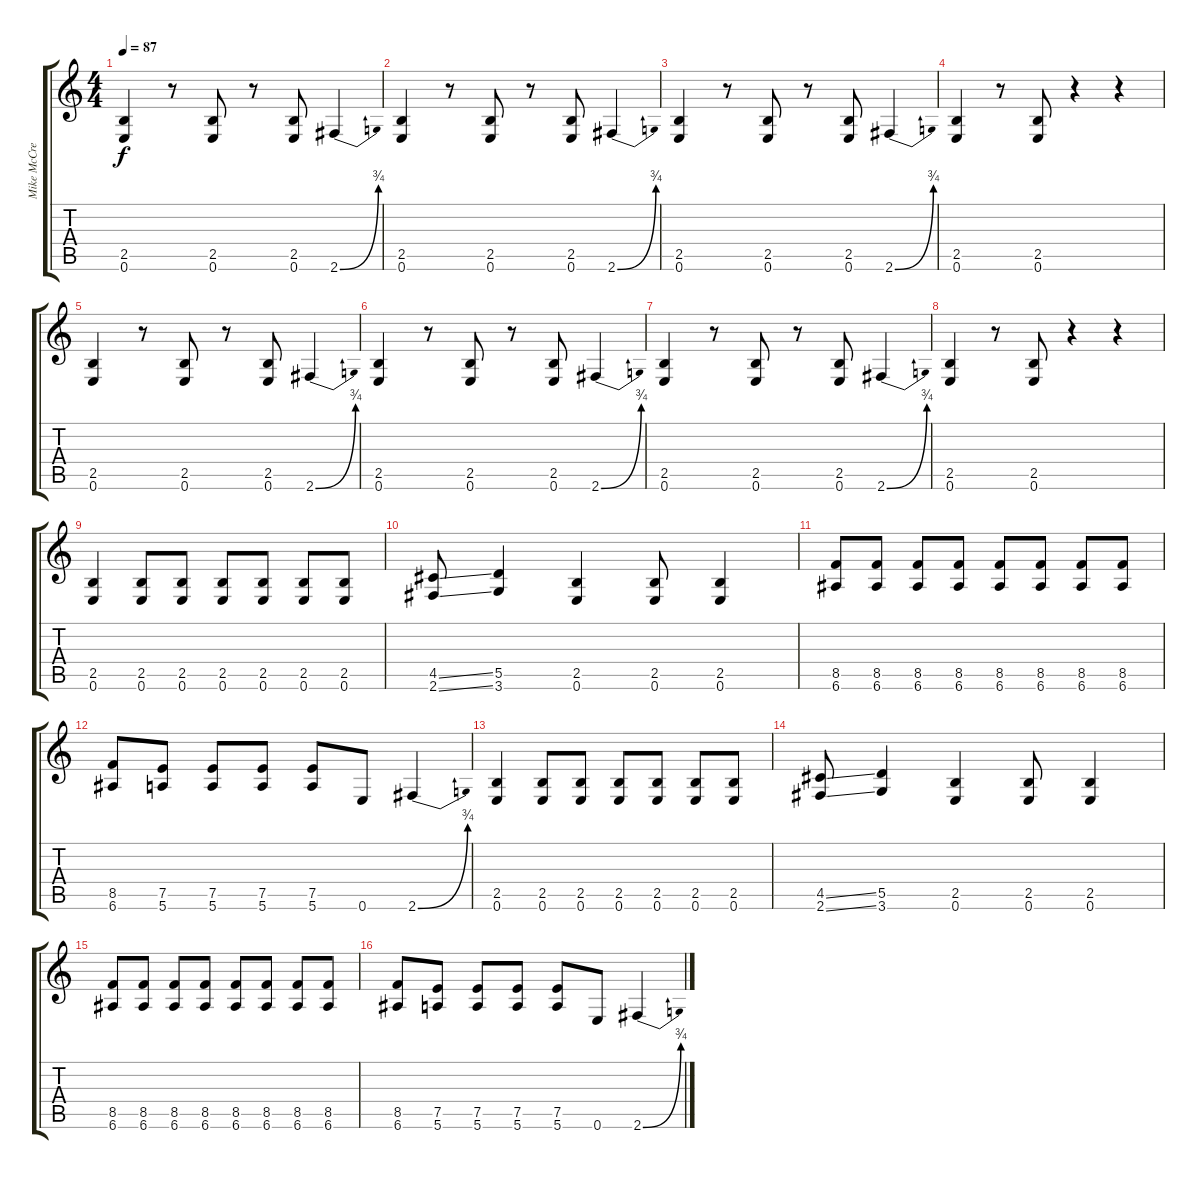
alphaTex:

\track ("Mike McCready" "Mike McCre") {instrument distortionguitar}
\staff {score tabs}
\tuning (E4 B3 G3 D3 A2 E2) {hide}
\ts (4 4)
\tempo 87
\clef g2
\ks c
(2.5 0.6).4{dy f} r.8 (2.5 0.6).8 r.8 (2.5 0.6).8 2.6{be (bend 0 0 60 3)}.4 |
(2.5 0.6).4 r.8 (2.5 0.6).8 r.8 (2.5 0.6).8 2.6{be (bend 0 0 60 3)}.4 |
(2.5 0.6).4 r.8 (2.5 0.6).8 r.8 (2.5 0.6).8 2.6{be (bend 0 0 60 3)}.4 |
(2.5 0.6).4 r.8 (2.5 0.6).8 r.4 r.4 |
(2.5 0.6).4 r.8 (2.5 0.6).8 r.8 (2.5 0.6).8 2.6{be (bend 0 0 60 3)}.4 |
(2.5 0.6).4 r.8 (2.5 0.6).8 r.8 (2.5 0.6).8 2.6{be (bend 0 0 60 3)}.4 |
(2.5 0.6).4 r.8 (2.5 0.6).8 r.8 (2.5 0.6).8 2.6{be (bend 0 0 60 3)}.4 |
(2.5 0.6).4 r.8 (2.5 0.6).8 r.4 r.4 |
(2.5 0.6).4 (2.5 0.6).8 (2.5 0.6).8 (2.5 0.6).8 (2.5 0.6).8 (2.5 0.6).8 (2.5 0.6).8 |
(4.5{ss} 2.6{ss}).8 (5.5 3.6).4 (2.5 0.6).4 (2.5 0.6).8 (2.5 0.6).4 |
(8.5 6.6).8 (8.5 6.6).8 (8.5 6.6).8 (8.5 6.6).8 (8.5 6.6).8 (8.5 6.6).8 (8.5 6.6).8 (8.5 6.6).8 |
(8.5 6.6).8 (7.5 5.6).8 (7.5 5.6).8 (7.5 5.6).8 (7.5 5.6).8 0.6.8 2.6{be (bend 0 0 60 3)}.4 |
(2.5 0.6).4 (2.5 0.6).8 (2.5 0.6).8 (2.5 0.6).8 (2.5 0.6).8 (2.5 0.6).8 (2.5 0.6).8 |
(4.5{ss} 2.6{ss}).8 (5.5 3.6).4 (2.5 0.6).4 (2.5 0.6).8 (2.5 0.6).4 |
(8.5 6.6).8 (8.5 6.6).8 (8.5 6.6).8 (8.5 6.6).8 (8.5 6.6).8 (8.5 6.6).8 (8.5 6.6).8 (8.5 6.6).8 |
(8.5 6.6).8 (7.5 5.6).8 (7.5 5.6).8 (7.5 5.6).8 (7.5 5.6).8 0.6.8 2.6{be (bend 0 0 60 3)}.4
